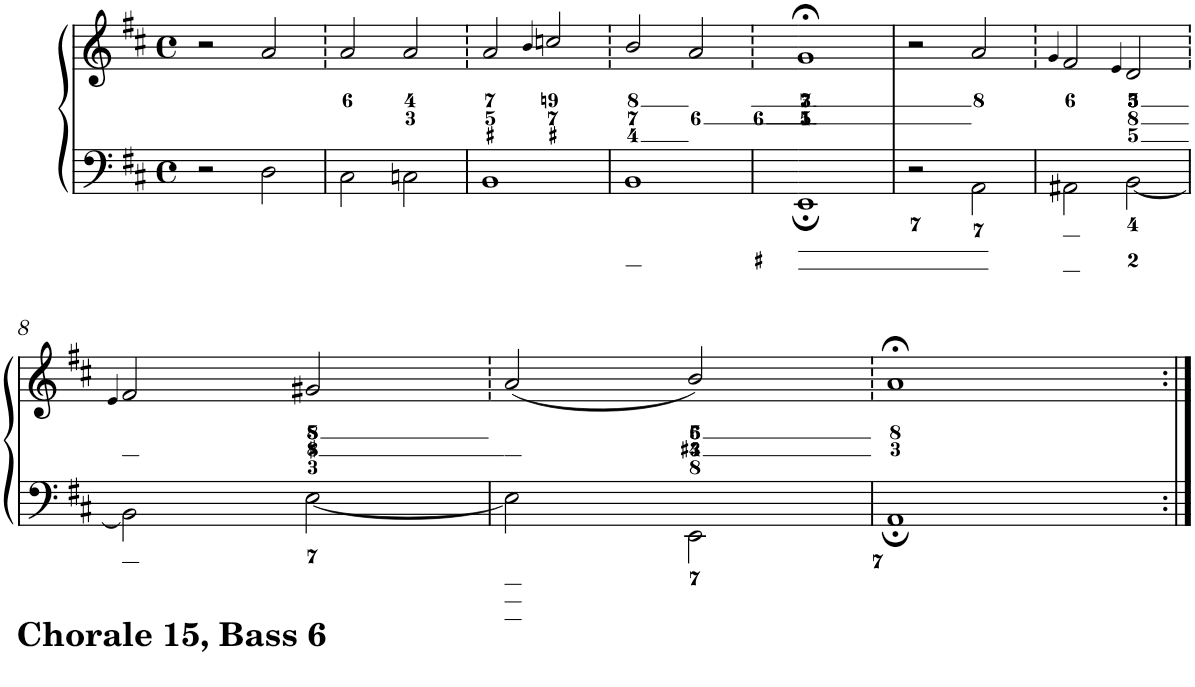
**kern	**kern
*part1	*part1
*staff2	*staff1
*I"Piano	*
*I'Pno.	*
*clefF4	*clefG2
*k[f#c#]	*k[f#c#]
*D:	*D:
*M4/4	*M4/4
*met(c)	*met(c)
=1	=1
2r	2r
2D\	2a/
=2	=2
2C#\	2a/
2Cn\	2a/
=3	=3
1BB	2a/
.	4qb/
.	2ccn/
=4	=4
1BB	2b/
.	2a/
=5	=5
1EE;	1g;<
=6	=6
2r	2r
2AA\	2a/
=7	=7
.	4qg/
2AA#X\	2f#/
.	4qe/
[<2BB\	2d/
!!LO:LB:g=z
=8	=8
.	4qe/
2BB\]	2f#/
[<2E\	2g#X/
=9	=9
2E\]	(2a/
2EE\	2b/)
=10	=10
1AA;	1a;<
=:|!	=:|!
*-	*-
